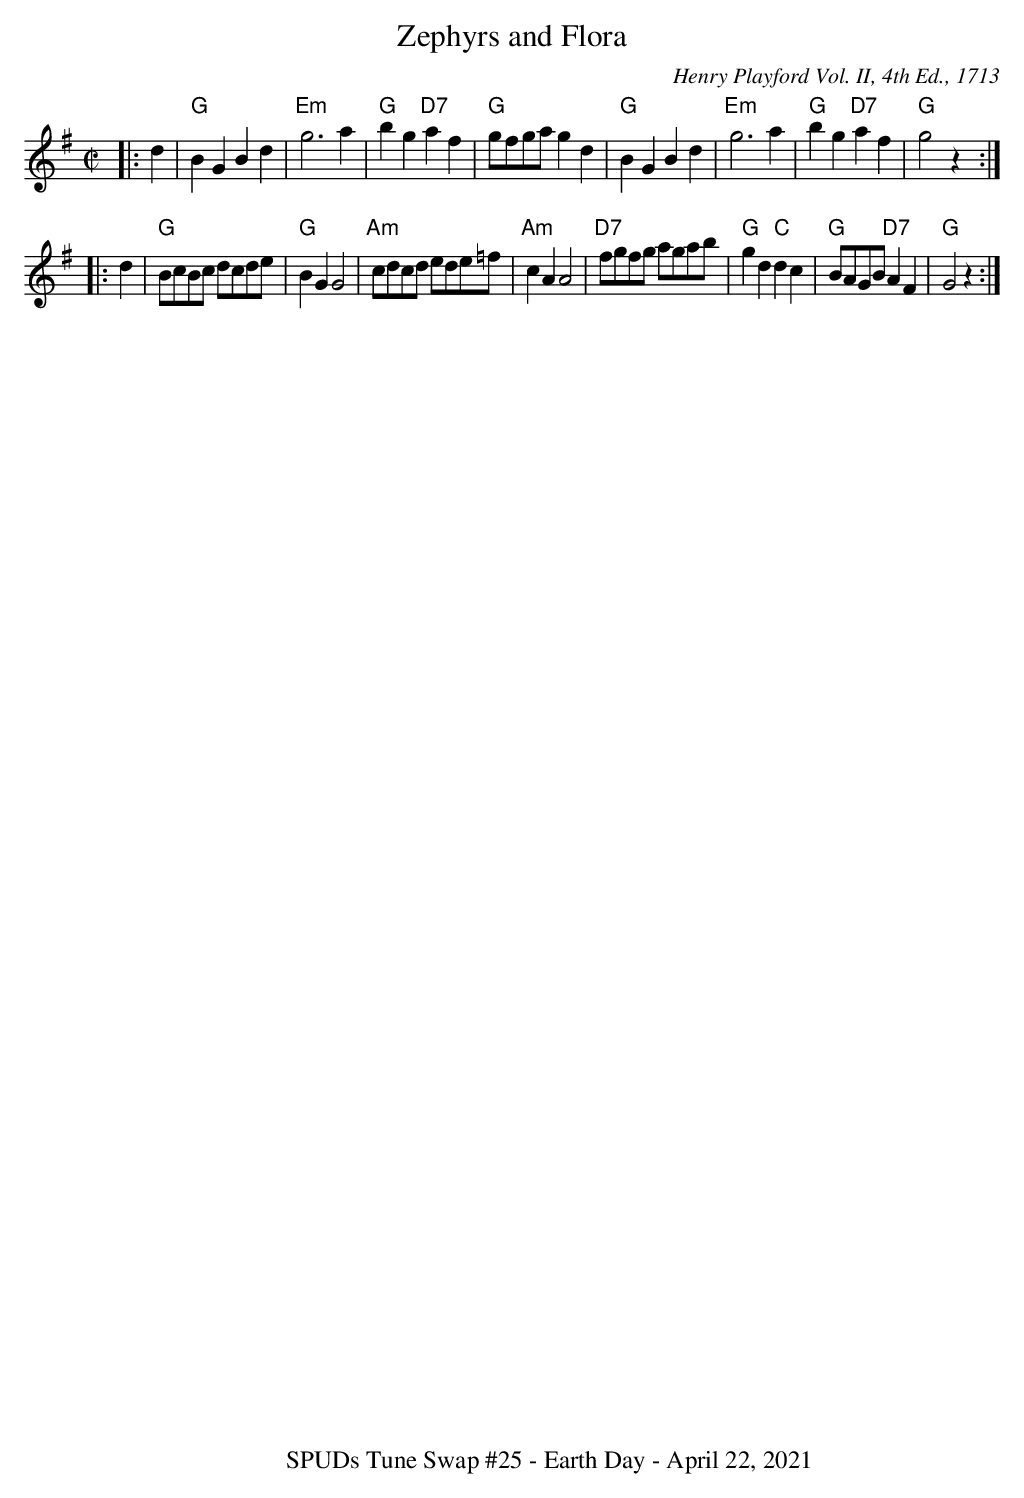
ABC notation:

X:1
T:Zephyrs and Flora
C:Henry Playford Vol. II, 4th Ed., 1713
M:C|
L:1/8
K:G
|: d2 | "G"B2G2 B2d2 | "Em"g6 a2 | "G"b2g2 "D7"a2f2 | "G"gfga g2d2 |\
"G"B2G2 B2d2 | "Em"g6 a2 | "G"b2g2 "D7"a2f2 | "G"g4 z2 :|
|: d2 | "G"BcBc dcde | "G"B2G2 G4 | "Am"cdcd ede=f | "Am"c2A2 A4 |\
"D7"fgfg agab | "G"g2d2 "C"d2c2 | "G"BAGB "D7"A2F2 | "G"G4 z2 :|
